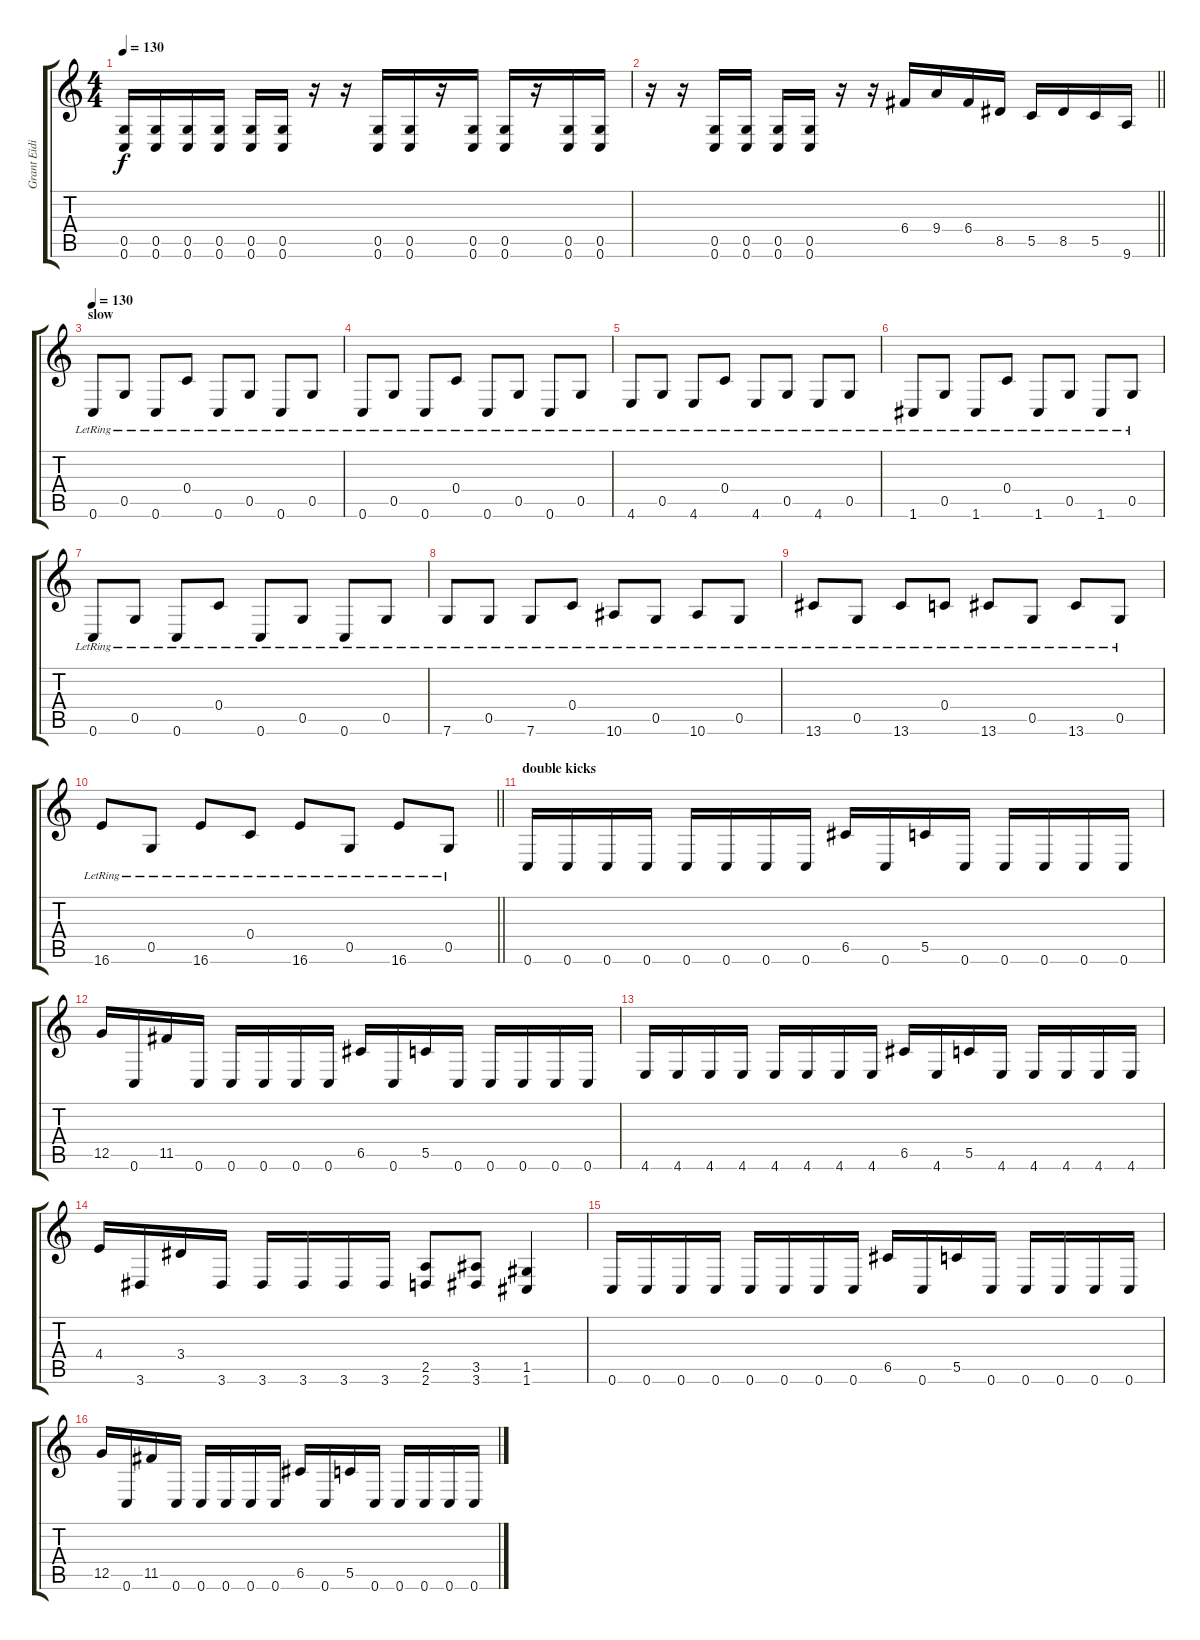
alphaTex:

\track ("Grant Eidintas" "Grant Eidi") {instrument distortionguitar}
\staff {score tabs}
\tuning (D4 A3 F3 C3 G2 C2) {hide}
\ts (4 4)
\tempo 130
\clef g2
\ks c
(0.5 0.6).16{dy f} (0.5 0.6).16 (0.5 0.6).16 (0.5 0.6).16 (0.5 0.6).16 (0.5 0.6).16 r.16 r.16 (0.5 0.6).16 (0.5 0.6).16 r.16 (0.5 0.6).16 (0.5 0.6).16 r.16 (0.5 0.6).16 (0.5 0.6).16 |
\barLineRight lightlight
r.16 r.16 (0.5 0.6).16 (0.5 0.6).16 (0.5 0.6).16 (0.5 0.6).16 r.16 r.16 6.4.16 9.4.16 6.4.16 8.5.16 5.5.16 8.5.16 5.5.16 9.6.16 |
\section ("" "slow")
\tempo 130
0.6{lr}.8 0.5{lr}.8 0.6{lr}.8 0.4{lr}.8 0.6{lr}.8 0.5{lr}.8 0.6{lr}.8 0.5{lr}.8 |
0.6{lr}.8 0.5{lr}.8 0.6{lr}.8 0.4{lr}.8 0.6{lr}.8 0.5{lr}.8 0.6{lr}.8 0.5{lr}.8 |
4.6{lr}.8 0.5{lr}.8 4.6{lr}.8 0.4{lr}.8 4.6{lr}.8 0.5{lr}.8 4.6{lr}.8 0.5{lr}.8 |
1.6{lr}.8 0.5{lr}.8 1.6{lr}.8 0.4{lr}.8 1.6{lr}.8 0.5{lr}.8 1.6{lr}.8 0.5{lr}.8 |
0.6{lr}.8 0.5{lr}.8 0.6{lr}.8 0.4{lr}.8 0.6{lr}.8 0.5{lr}.8 0.6{lr}.8 0.5{lr}.8 |
7.6{lr}.8 0.5{lr}.8 7.6{lr}.8 0.4{lr}.8 10.6{lr}.8 0.5{lr}.8 10.6{lr}.8 0.5{lr}.8 |
13.6{lr}.8 0.5{lr}.8 13.6{lr}.8 0.4{lr}.8 13.6{lr}.8 0.5{lr}.8 13.6{lr}.8 0.5{lr}.8 |
\barLineRight lightlight
16.6{lr}.8 0.5{lr}.8 16.6{lr}.8 0.4{lr}.8 16.6{lr}.8 0.5{lr}.8 16.6{lr}.8 0.5{lr}.8 |
\section ("" "double kicks")
0.6.16 0.6.16 0.6.16 0.6.16 0.6.16 0.6.16 0.6.16 0.6.16 6.5.16 0.6.16 5.5.16 0.6.16 0.6.16 0.6.16 0.6.16 0.6.16 |
12.5.16 0.6.16 11.5.16 0.6.16 0.6.16 0.6.16 0.6.16 0.6.16 6.5.16 0.6.16 5.5.16 0.6.16 0.6.16 0.6.16 0.6.16 0.6.16 |
4.6.16 4.6.16 4.6.16 4.6.16 4.6.16 4.6.16 4.6.16 4.6.16 6.5.16 4.6.16 5.5.16 4.6.16 4.6.16 4.6.16 4.6.16 4.6.16 |
4.4.16 3.6.16 3.4.16 3.6.16 3.6.16 3.6.16 3.6.16 3.6.16 (2.5 2.6).8 (3.5 3.6).8 (1.5 1.6).4 |
0.6.16 0.6.16 0.6.16 0.6.16 0.6.16 0.6.16 0.6.16 0.6.16 6.5.16 0.6.16 5.5.16 0.6.16 0.6.16 0.6.16 0.6.16 0.6.16 |
12.5.16 0.6.16 11.5.16 0.6.16 0.6.16 0.6.16 0.6.16 0.6.16 6.5.16 0.6.16 5.5.16 0.6.16 0.6.16 0.6.16 0.6.16 0.6.16
